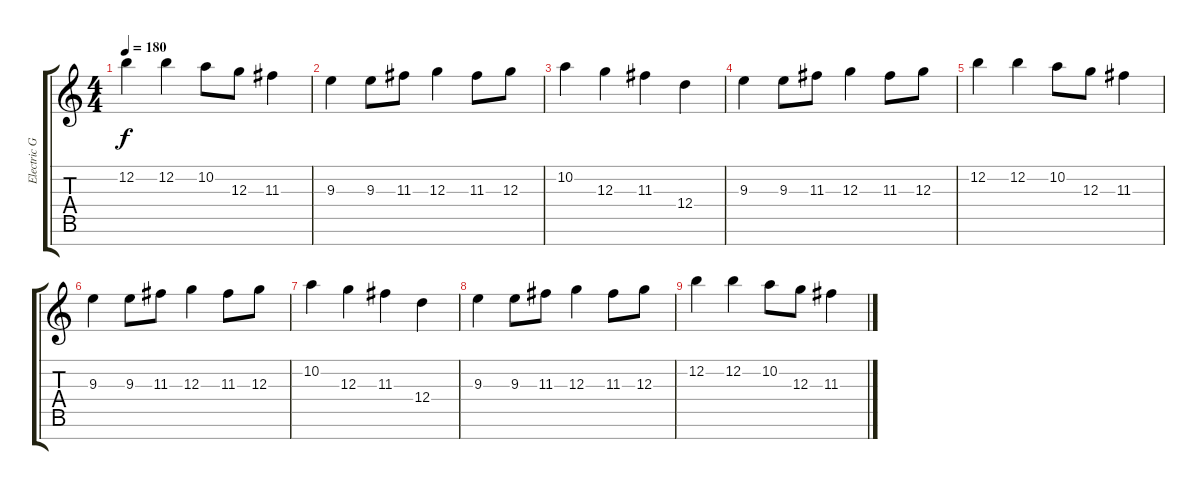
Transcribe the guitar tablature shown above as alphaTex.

\track ("Electric Guitar" "Electric G") {instrument distortionguitar}
\staff {score tabs}
\tuning (E4 B3 G3 D3 A2 E2 B1) {hide}
\ts (4 4)
\tempo 180
\clef g2
\ks c
12.2.4{dy f} 12.2.4 10.2.8 12.3.8 11.3.4 |
9.3.4 9.3.8 11.3.8 12.3.4 11.3.8 12.3.8 |
10.2.4 12.3.4 11.3.4 12.4.4 |
9.3.4 9.3.8 11.3.8 12.3.4 11.3.8 12.3.8 |
12.2.4 12.2.4 10.2.8 12.3.8 11.3.4 |
9.3.4 9.3.8 11.3.8 12.3.4 11.3.8 12.3.8 |
10.2.4 12.3.4 11.3.4 12.4.4 |
9.3.4 9.3.8 11.3.8 12.3.4 11.3.8 12.3.8 |
12.2.4 12.2.4 10.2.8 12.3.8 11.3.4
